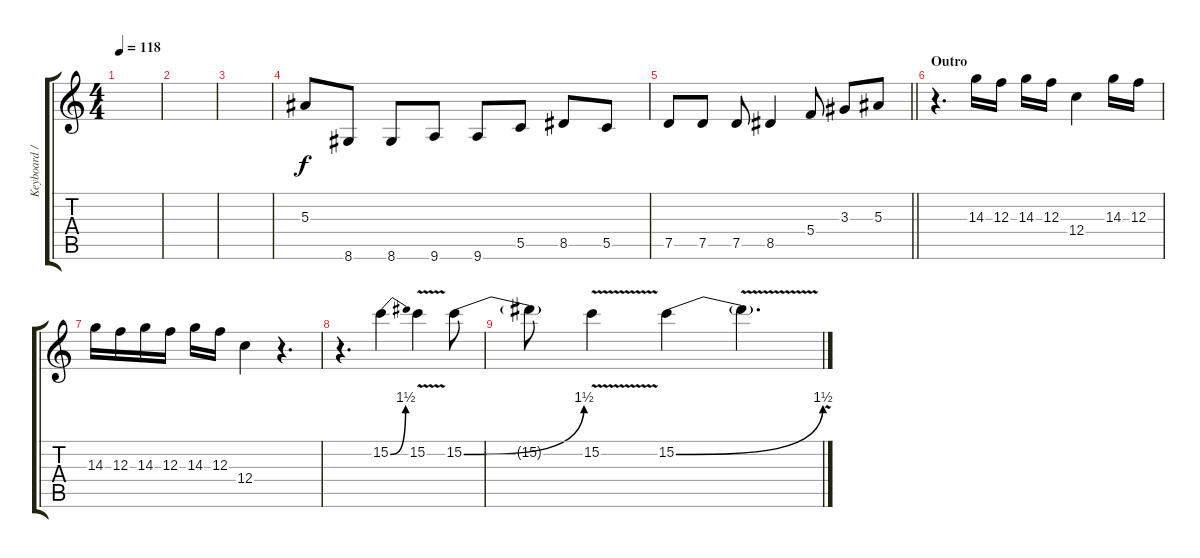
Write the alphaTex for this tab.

\track ("Keyboard / Background Guitar (Chris Robe" "Keyboard /") {instrument overdrivenguitar}
\staff {score tabs}
\tuning (D4 A3 F3 C3 G2 C2) {hide}
\ts (4 4)
\tempo 118
\clef g2
\ks c
|
|
|
5.3.8{volume 6 instrument overdrivenguitar} 8.6.8 8.6.8 9.6.8 9.6.8 5.5.8 8.5.8 5.5.8 |
\barLineRight lightlight
7.5.8 7.5.8 7.5.8 8.5.4 5.4.8 3.3.8 5.3.8 |
\section ("" "Outro")
r.4{d volume 10 balance 4} 14.3.16 12.3.16 14.3.16 12.3.16 12.4.4 14.3.16 12.3.16 |
14.3.16 12.3.16 14.3.16 12.3.16 14.3.16 12.3.16 12.4.4 r.4{d} |
r.4{d} 15.2{be (bend 0 0 60 6)}.4 15.2{v}.4 15.2{be (bend 0 0 60 6)}.8 |
15.2{t}.8 15.2{v}.4 15.2{be (bend 0 0 60 6)}.4 15.2{v t}.4{d}
